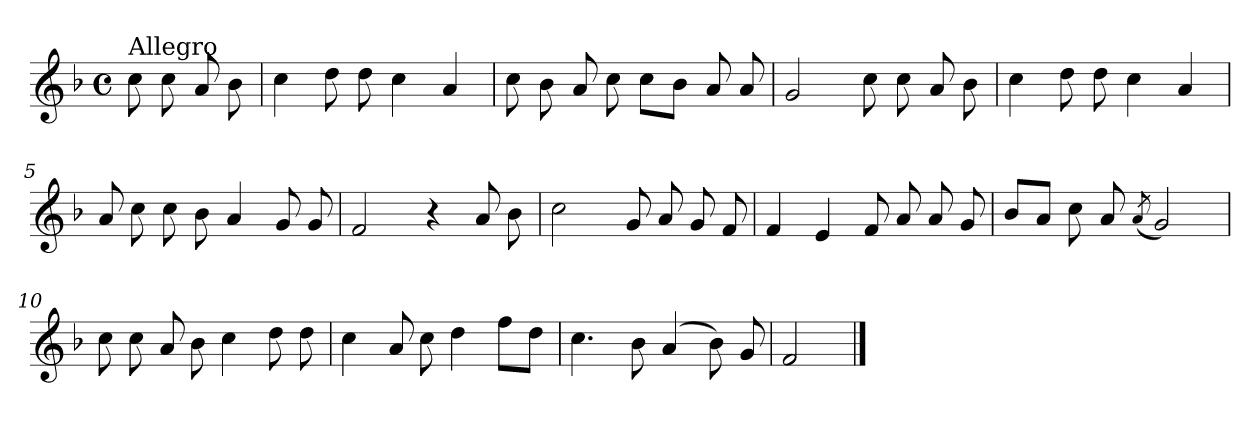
**kern
*part1
*staff1
*clefG2
*k[b-]
*F:
*M4/4
*met(c)
=
!LO:TX:a:t=Allegro
8cc\
8cc\
8a/
8b-\
=1
4cc\
8dd\
8dd\
4cc\
4a/
=2
8cc\
8b-\
8a/
8cc\
8cc\L
8b-\J
8a/
8a/
=3
2g/
8cc\
8cc\
8a/
8b-\
=4
4cc\
8dd\
8dd\
4cc\
4a/
!!LO:LB:g=z
=5
8a/
8cc\
8cc\
8b-\
4a/
8g/
8g/
=6
2f/
4r
8a/
8b-\
=7
2cc\
8g/
8a/
8g/
8f/
=8
4f/
4e/
8f/
8a/
8a/
8g/
=9
8b-/L
8a/J
8cc\
8a/
(<8qa/
2g/)
!!LO:LB:g=z
=10
8cc\
8cc\
8a/
8b-\
4cc\
8dd\
8dd\
=11
4cc\
8a/
8cc\
4dd\
8ff\L
8dd\J
=12
4.cc\
8b-\
(>4a/
8b-\)
8g/
=13
2f/
==
*-
